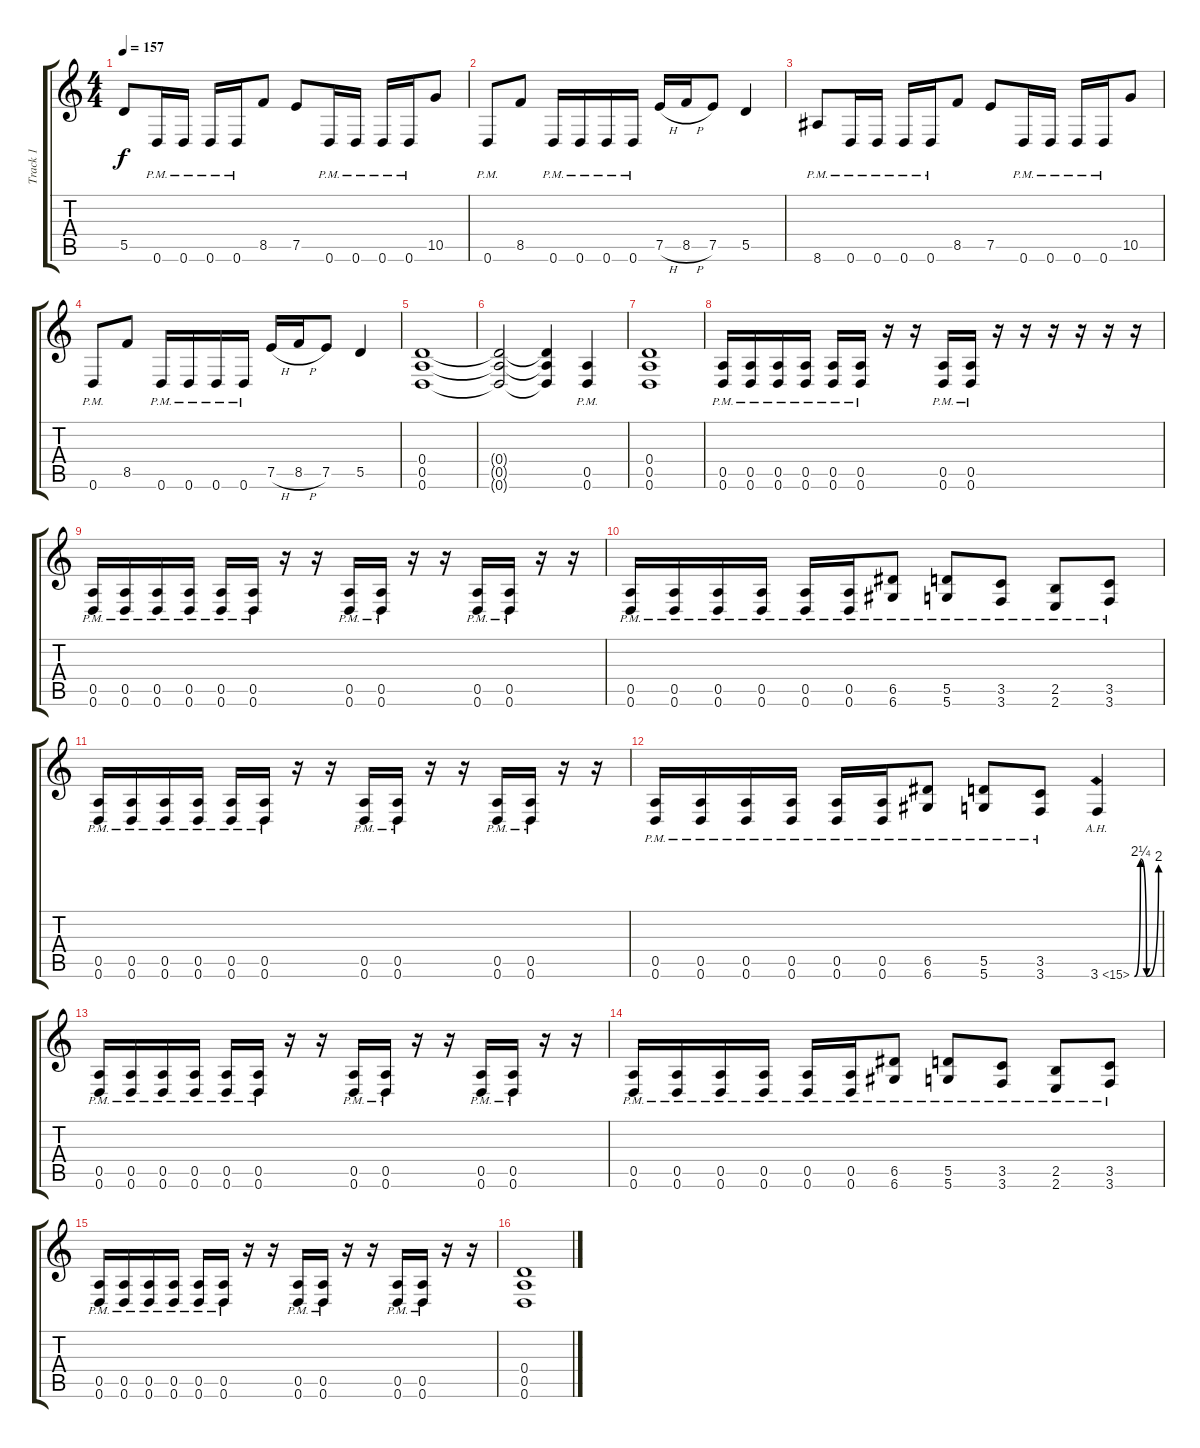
\track ("Track 1" "Track 1") {instrument distortionguitar}
\staff {score tabs}
\tuning (E4 B3 G3 D3 A2 D2) {hide}
\ts (4 4)
\tempo 157
\clef g2
\ks c
5.5.8{dy f} 0.6{pm}.16 0.6{pm}.16 0.6{pm}.16 0.6{pm}.16 8.5.8 7.5.8 0.6{pm}.16 0.6{pm}.16 0.6{pm}.16 0.6{pm}.16 10.5.8 |
0.6{pm}.8 8.5.8 0.6{pm}.16 0.6{pm}.16 0.6{pm}.16 0.6{pm}.16 7.5{h}.16 8.5{h}.16 7.5.8 5.5.4 |
8.6{pm}.8 0.6{pm}.16 0.6{pm}.16 0.6{pm}.16 0.6{pm}.16 8.5.8 7.5.8 0.6{pm}.16 0.6{pm}.16 0.6{pm}.16 0.6{pm}.16 10.5.8 |
0.6{pm}.8 8.5.8 0.6{pm}.16 0.6{pm}.16 0.6{pm}.16 0.6{pm}.16 7.5{h}.16 8.5{h}.16 7.5.8 5.5.4 |
(0.4 0.5 0.6).1 |
(0.4{t} 0.5{t} 0.6{t}).2 (0.4{t} 0.5{t} 0.6{t}).4 (0.5{pm} 0.6{pm}).4 |
(0.4 0.5 0.6).1 |
(0.5{pm} 0.6{pm}).16 (0.5{pm} 0.6{pm}).16 (0.5{pm} 0.6{pm}).16 (0.5{pm} 0.6{pm}).16 (0.5{pm} 0.6{pm}).16 (0.5{pm} 0.6{pm}).16 r.16 r.16 (0.5{pm} 0.6{pm}).16 (0.5{pm} 0.6{pm}).16 r.16 r.16 r.16 r.16 r.16 r.16 |
(0.5{pm} 0.6{pm}).16 (0.5{pm} 0.6{pm}).16 (0.5{pm} 0.6{pm}).16 (0.5{pm} 0.6{pm}).16 (0.5{pm} 0.6{pm}).16 (0.5{pm} 0.6{pm}).16 r.16 r.16 (0.5{pm} 0.6{pm}).16 (0.5{pm} 0.6{pm}).16 r.16 r.16 (0.5{pm} 0.6{pm}).16 (0.5{pm} 0.6{pm}).16 r.16 r.16 |
(0.5{pm} 0.6{pm}).16 (0.5{pm} 0.6{pm}).16 (0.5{pm} 0.6{pm}).16 (0.5{pm} 0.6{pm}).16 (0.5{pm} 0.6{pm}).16 (0.5{pm} 0.6{pm}).16 (6.5{pm} 6.6{pm}).8 (5.5{pm} 5.6{pm}).8 (3.5{pm} 3.6{pm}).8 (2.5{pm} 2.6{pm}).8 (3.5{pm} 3.6{pm}).8 |
(0.5{pm} 0.6{pm}).16 (0.5{pm} 0.6{pm}).16 (0.5{pm} 0.6{pm}).16 (0.5{pm} 0.6{pm}).16 (0.5{pm} 0.6{pm}).16 (0.5{pm} 0.6{pm}).16 r.16 r.16 (0.5{pm} 0.6{pm}).16 (0.5{pm} 0.6{pm}).16 r.16 r.16 (0.5{pm} 0.6{pm}).16 (0.5{pm} 0.6{pm}).16 r.16 r.16 |
(0.5{pm} 0.6{pm}).16 (0.5{pm} 0.6{pm}).16 (0.5{pm} 0.6{pm}).16 (0.5{pm} 0.6{pm}).16 (0.5{pm} 0.6{pm}).16 (0.5{pm} 0.6{pm}).16 (6.5{pm} 6.6{pm}).8 (5.5{pm} 5.6{pm}).8 (3.5{pm} 3.6{pm}).8 3.6{be (custom 0 0 15 9 30 0 60 8) ah 12}.4 |
(0.5{pm} 0.6{pm}).16 (0.5{pm} 0.6{pm}).16 (0.5{pm} 0.6{pm}).16 (0.5{pm} 0.6{pm}).16 (0.5{pm} 0.6{pm}).16 (0.5{pm} 0.6{pm}).16 r.16 r.16 (0.5{pm} 0.6{pm}).16 (0.5{pm} 0.6{pm}).16 r.16 r.16 (0.5{pm} 0.6{pm}).16 (0.5{pm} 0.6{pm}).16 r.16 r.16 |
(0.5{pm} 0.6{pm}).16 (0.5{pm} 0.6{pm}).16 (0.5{pm} 0.6{pm}).16 (0.5{pm} 0.6{pm}).16 (0.5{pm} 0.6{pm}).16 (0.5{pm} 0.6{pm}).16 (6.5{pm} 6.6{pm}).8 (5.5{pm} 5.6{pm}).8 (3.5{pm} 3.6{pm}).8 (2.5{pm} 2.6{pm}).8 (3.5{pm} 3.6{pm}).8 |
(0.5{pm} 0.6{pm}).16 (0.5{pm} 0.6{pm}).16 (0.5{pm} 0.6{pm}).16 (0.5{pm} 0.6{pm}).16 (0.5{pm} 0.6{pm}).16 (0.5{pm} 0.6{pm}).16 r.16 r.16 (0.5{pm} 0.6{pm}).16 (0.5{pm} 0.6{pm}).16 r.16 r.16 (0.5{pm} 0.6{pm}).16 (0.5{pm} 0.6{pm}).16 r.16 r.16 |
(0.4 0.5 0.6).1
